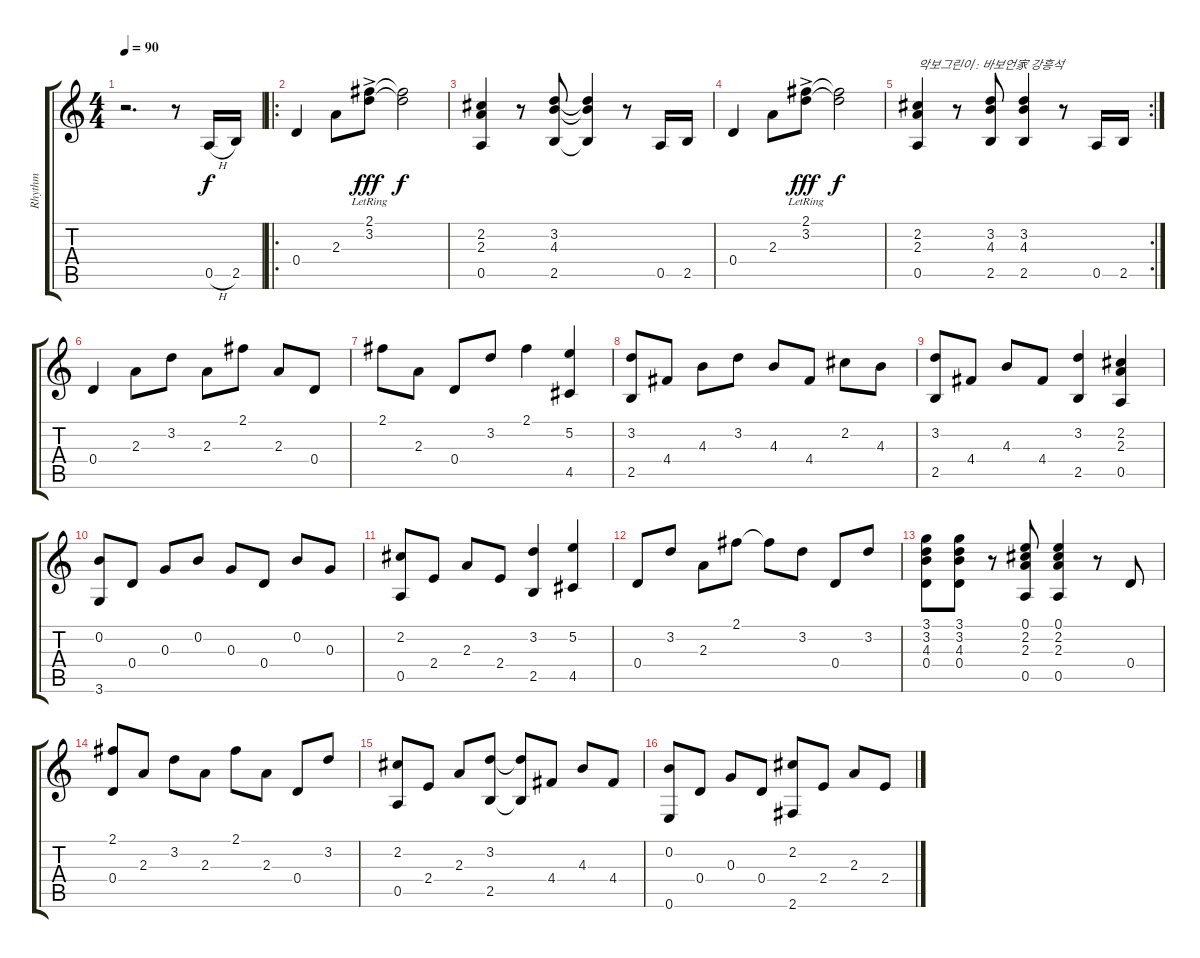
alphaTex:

\track ("Rhythm" "Rhythm") {instrument acousticguitarsteel}
\staff {score tabs}
\tuning (E4 B3 G3 D3 A2 E2) {hide}
\ts (4 4)
\tempo 90
\clef g2
\ks c
r.2{d dy f instrument acousticguitarsteel} r.8 0.5{h}.16 2.5.16 |
\ro
0.4.4 2.3.8 (2.1{ac lr} 3.2{ac lr}).8{dy fff} (2.1{t} 3.2{t}).2{dy f} |
(2.2 2.3 0.5).4 r.8 (3.2 4.3 2.5).8 (3.2{t} 4.3{t} 2.5{t}).4 r.8 0.5.16 2.5.16 |
0.4.4 2.3.8 (2.1{ac lr} 3.2{ac lr}).8{dy fff} (2.1{t} 3.2{t}).2{dy f} |
\rc 2
(2.2 2.3 0.5).4{txt "악보그린이 : 바보언家 강흥석"} r.8 (3.2 4.3 2.5).8 (3.2 4.3 2.5).4 r.8 0.5.16 2.5.16 |
0.4.4 2.3.8 3.2.8 2.3.8 2.1.8 2.3.8 0.4.8 |
2.1.8 2.3.8 0.4.8 3.2.8 2.1.4 (5.2 4.5).4 |
(3.2 2.5).8 4.4.8 4.3.8 3.2.8 4.3.8 4.4.8 2.2.8 4.3.8 |
(3.2 2.5).8 4.4.8 4.3.8 4.4.8 (3.2 2.5).4 (2.2 2.3 0.5).4 |
(0.2 3.6).8 0.4.8 0.3.8 0.2.8 0.3.8 0.4.8 0.2.8 0.3.8 |
(2.2 0.5).8 2.4.8 2.3.8 2.4.8 (3.2 2.5).4 (5.2 4.5).4 |
0.4.8 3.2.8 2.3.8 2.1.8 2.1{t}.8 3.2.8 0.4.8 3.2.8 |
(3.1 3.2 4.3 0.4).8 (3.1 3.2 4.3 0.4).8 r.8 (0.1 2.2 2.3 0.5).8 (0.1 2.2 2.3 0.5).4 r.8 0.4.8 |
(2.1 0.4).8 2.3.8 3.2.8 2.3.8 2.1.8 2.3.8 0.4.8 3.2.8 |
(2.2 0.5).8 2.4.8 2.3.8 (3.2 2.5).8 (3.2{t} 2.5{t}).8 4.4.8 4.3.8 4.4.8 |
(0.2 0.6).8 0.4.8 0.3.8 0.4.8 (2.2 2.6).8 2.4.8 2.3.8 2.4.8
